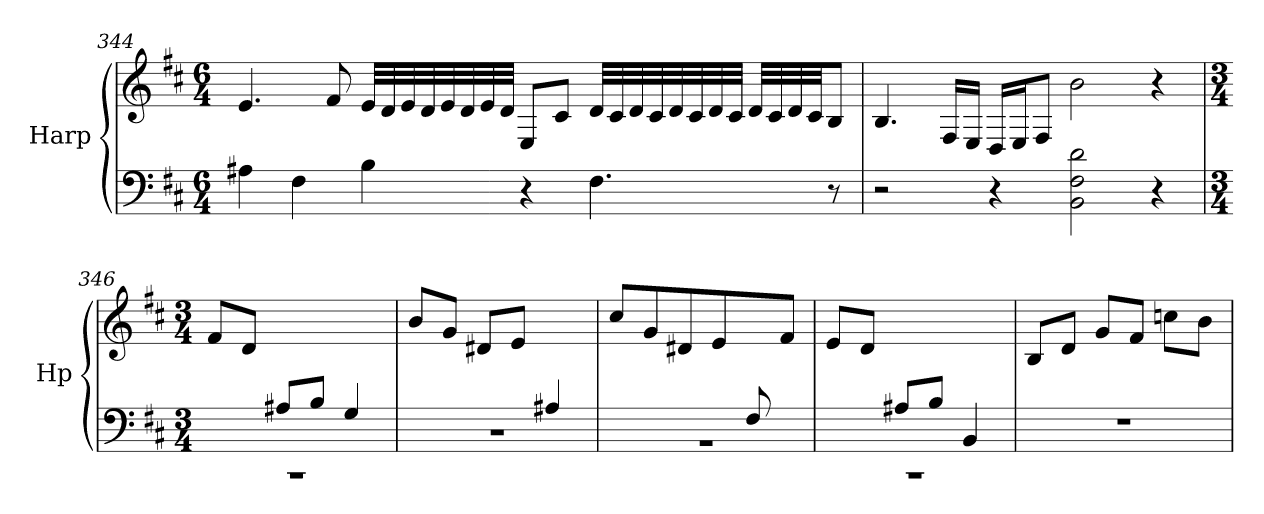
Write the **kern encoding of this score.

**kern	**kern
*part1	*part1
*staff2	*staff1
*I"Harp	*
*I'Hp	*
*clefF4	*clefG2
*k[f#c#]	*k[f#c#]
*M6/4	*M6/4
=344	=344
4A#X\	4.e/
4F#\	.
.	8f#/
4B\	32e/LLL
.	32d/
.	32e/
.	32d/
.	32e/
.	32d/
.	32e/
.	32d/JJJ
4r	8E/L
.	8c#/J
4.F#\	32d/LLL
.	32c#/
.	32d/
.	32c#/
.	32d/
.	32c#/
.	32d/
.	32c#/JJJ
.	32d/LLL
.	32c#/
.	32d/
.	32c#/JJ
8r	8B/J
!!LO:LB:g=z
=345	=345
2r	4.B/
.	16F#/LL
.	16E/JJ
4r	16D/LL
.	16E/J
.	8F#/J
2BB\ 2F#\ 2d\	2b\
4r	4r
!!LO:PB:g=z
=346	=346
*M3/4	*M3/4
*^	*
4ryy	2.rCC	8f#/L
.	.	8d/J
8A#X/L	.	2ryy
8B/J	.	.
4G/	.	.
=347	=347	=347
2ryy	2.r	8b/L
.	.	8g/J
.	.	8d#X/L
.	.	8e/J
4A#X/	.	4ryy
=348	=348	=348
2ryy	2.r	8cc#/L
.	.	8g/J
.	.	8d#X/L
.	.	8e/J
8F#/L	.	8ryy
8ryy	.	8f#\J
=349	=349	=349
4ryy	2.rCC	8e/L
.	.	8d/J
8A#X/L	.	2ryy
8B/J	.	.
4BB/	.	.
*v	*v	*
=350	=350
2.r	8B/L
.	8d/J
.	8g/L
.	8f#/J
.	8ccn\L
.	8b\J
=	=
*-	*-
